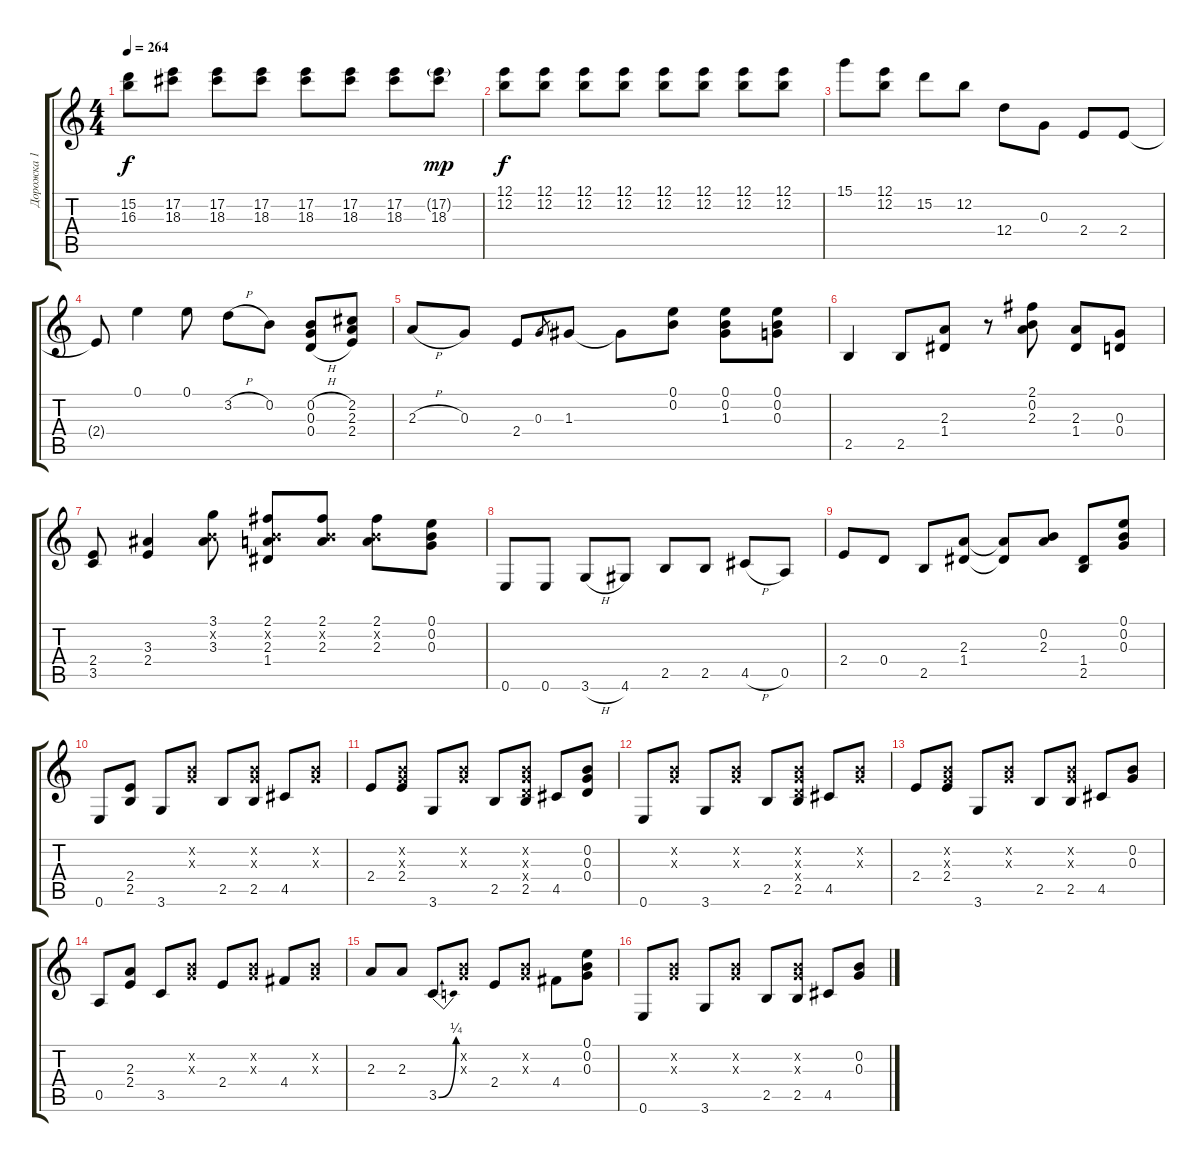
\track ("Дорожка 1" "Дорожка 1") {instrument acousticguitarsteel}
\staff {score tabs}
\tuning (E4 B3 G3 D3 A2 E2) {hide}
\ts (4 4)
\tempo 264
\clef g2
\ks c
(15.2 16.3).8{dy f} (17.2 18.3).8 (17.2 18.3).8 (17.2 18.3).8 (17.2 18.3).8 (17.2 18.3).8 (17.2 18.3).8 (17.2{g} 18.3).8{dy mp} |
(12.1 12.2).8{dy f} (12.1 12.2).8 (12.1 12.2).8 (12.1 12.2).8 (12.1 12.2).8 (12.1 12.2).8 (12.1 12.2).8 (12.1 12.2).8 |
15.1.8 (12.1 12.2).8 15.2.8 12.2.8 12.4.8 0.3.8 2.4.8 2.4.8 |
2.4{t}.8 0.1.4 0.1.8 3.2{h}.8 0.2.8 (0.2{h} 0.3{h} 0.4{h}).8 (2.2 2.3 2.4).8 |
2.3{h}.8 0.3.8 2.4.8 0.3.8{gr} 1.3.8 1.3{t}.8 (0.1 0.2).8 (0.1 0.2 1.3).8 (0.1 0.2 0.3).8 |
2.5.4 2.5.8 (2.3 1.4).8 r.8 (2.1 0.2 2.3).8 (2.3 1.4).8 (0.3 0.4).8 |
(2.4 3.5).8 (3.3 2.4).4 (3.1 0.2{x} 3.3).8 (2.1 0.2{x} 2.3 1.4).8 (2.1 0.2{x} 2.3).8 (2.1 0.2{x} 2.3).8 (0.1 0.2 0.3).8 |
0.6.8 0.6.8 3.6{h}.8 4.6.8 2.5.8 2.5.8 4.5{h}.8 0.5.8 |
2.4.8 0.4.8 2.5.8 (2.3 1.4).8 (2.3{t} 1.4{t}).8 (0.2 2.3).8 (1.4 2.5).8 (0.1 0.2 0.3).8 |
0.6.8 (2.4 2.5).8 3.6.8 (0.2{x} 0.3{x}).8 2.5.8 (0.2{x} 0.3{x} 2.5).8 4.5.8 (0.2{x} 0.3{x}).8 |
2.4.8 (0.2{x} 0.3{x} 2.4).8 3.6.8 (0.2{x} 0.3{x}).8 2.5.8 (0.2{x} 0.3{x} 0.4{x} 2.5).8 4.5.8 (0.2 0.3 0.4).8 |
0.6.8 (0.2{x} 0.3{x}).8 3.6.8 (0.2{x} 0.3{x}).8 2.5.8 (0.2{x} 0.3{x} 0.4{x} 2.5).8 4.5.8 (0.2{x} 0.3{x}).8 |
2.4.8 (0.2{x} 0.3{x} 2.4).8 3.6.8 (0.2{x} 0.3{x}).8 2.5.8 (0.2{x} 0.3{x} 2.5).8 4.5.8 (0.2 0.3).8 |
0.5.8 (2.3 2.4).8 3.5.8 (0.2{x} 0.3{x}).8 2.4.8 (0.2{x} 0.3{x}).8 4.4.8 (0.2{x} 0.3{x}).8 |
2.3.8 2.3.8 3.5{be (bend 0 0 60 1)}.8 (0.2{x} 0.3{x}).8 2.4.8 (0.2{x} 0.3{x}).8 4.4.8 (0.1 0.2 0.3).8 |
0.6.8 (0.2{x} 0.3{x}).8 3.6.8 (0.2{x} 0.3{x}).8 2.5.8 (0.2{x} 0.3{x} 2.5).8 4.5.8 (0.2 0.3).8
